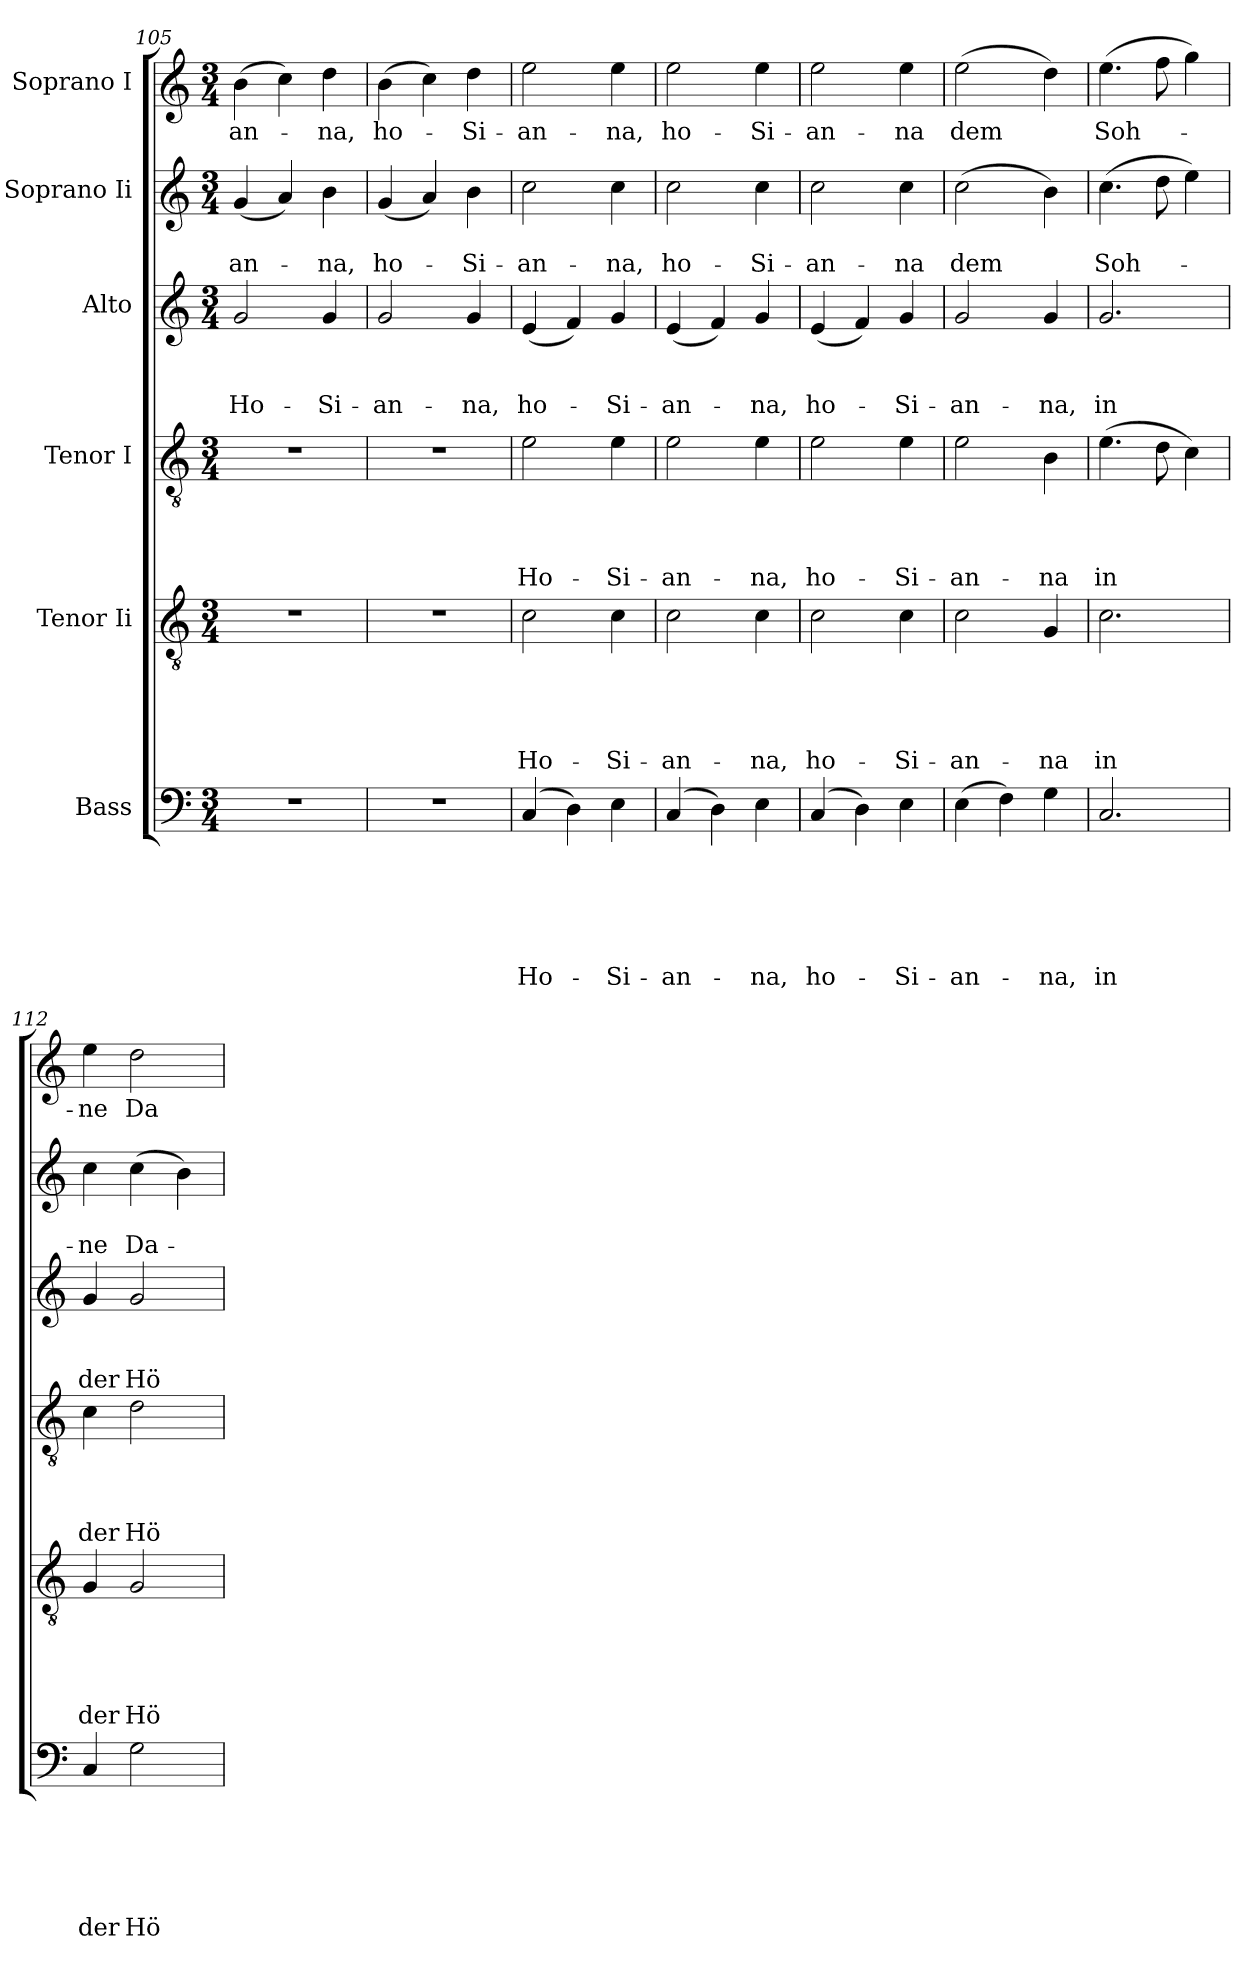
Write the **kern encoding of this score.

**kern	**text	**text	**text	**text	**text	**text	**kern	**text	**text	**text	**text	**text	**kern	**text	**text	**text	**text	**kern	**text	**text	**text	**kern	**text	**text	**kern	**text
*part6	*part6	*part6	*part6	*part6	*part6	*part6	*part5	*part5	*part5	*part5	*part5	*part5	*part4	*part4	*part4	*part4	*part4	*part3	*part3	*part3	*part3	*part2	*part2	*part2	*part1	*part1
*staff6	*staff6	*staff6	*staff6	*staff6	*staff6	*staff6	*staff5	*staff5	*staff5	*staff5	*staff5	*staff5	*staff4	*staff4	*staff4	*staff4	*staff4	*staff3	*staff3	*staff3	*staff3	*staff2	*staff2	*staff2	*staff1	*staff1
*I"Bass	*	*	*	*	*	*	*I"Tenor Ii	*	*	*	*	*	*I"Tenor I	*	*	*	*	*I"Alto	*	*	*	*I"Soprano Ii	*	*	*I"Soprano I	*
*clefF4	*	*	*	*	*	*	*clefGv2	*	*	*	*	*	*clefGv2	*	*	*	*	*clefG2	*	*	*	*clefG2	*	*	*clefG2	*
*k[]	*	*	*	*	*	*	*k[]	*	*	*	*	*	*k[]	*	*	*	*	*k[]	*	*	*	*k[]	*	*	*k[]	*
*C:	*	*	*	*	*	*	*C:	*	*	*	*	*	*C:	*	*	*	*	*C:	*	*	*	*C:	*	*	*C:	*
*M3/4	*	*	*	*	*	*	*M3/4	*	*	*	*	*	*M3/4	*	*	*	*	*M3/4	*	*	*	*M3/4	*	*	*M3/4	*
=105	=105	=105	=105	=105	=105	=105	=105	=105	=105	=105	=105	=105	=105	=105	=105	=105	=105	=105	=105	=105	=105	=105	=105	=105	=105	=105
!LO:N:vis=1	!	!	!	!	!	!	!LO:N:vis=1	!	!	!	!	!	!LO:N:vis=1	!	!	!	!	!	!	!	!LO:LY:b	!	!	!LO:LY:b	!	!LO:LY:b
2.r	.	.	.	.	.	.	2.r	.	.	.	.	.	2.r	.	.	.	.	2g/	.	.	Ho-	(<4g/	.	-an-	(>4b\	-an-
.	.	.	.	.	.	.	.	.	.	.	.	.	.	.	.	.	.	.	.	.	.	4a/)	.	.	4cc\)	.
!	!	!	!	!	!	!	!	!	!	!	!	!	!	!	!	!	!	!	!	!	!LO:LY:b	!	!	!LO:LY:b	!	!LO:LY:b
.	.	.	.	.	.	.	.	.	.	.	.	.	.	.	.	.	.	4g/	.	.	-Si-	4b\	.	-na,	4dd\	-na,
=106	=106	=106	=106	=106	=106	=106	=106	=106	=106	=106	=106	=106	=106	=106	=106	=106	=106	=106	=106	=106	=106	=106	=106	=106	=106	=106
!LO:N:vis=1	!	!	!	!	!	!	!LO:N:vis=1	!	!	!	!	!	!LO:N:vis=1	!	!	!	!	!	!	!	!LO:LY:b	!	!	!LO:LY:b	!	!LO:LY:b
2.r	.	.	.	.	.	.	2.r	.	.	.	.	.	2.r	.	.	.	.	2g/	.	.	-an-	(<4g/	.	ho-	(>4b\	ho-
.	.	.	.	.	.	.	.	.	.	.	.	.	.	.	.	.	.	.	.	.	.	4a/)	.	.	4cc\)	.
!	!	!	!	!	!	!	!	!	!	!	!	!	!	!	!	!	!	!	!	!	!LO:LY:b	!	!	!LO:LY:b	!	!LO:LY:b
.	.	.	.	.	.	.	.	.	.	.	.	.	.	.	.	.	.	4g/	.	.	-na,	4b\	.	-Si-	4dd\	-Si-
=107	=107	=107	=107	=107	=107	=107	=107	=107	=107	=107	=107	=107	=107	=107	=107	=107	=107	=107	=107	=107	=107	=107	=107	=107	=107	=107
!	!	!	!	!	!	!LO:LY:b	!	!	!	!	!	!LO:LY:b	!	!	!	!	!LO:LY:b	!	!	!	!LO:LY:b	!	!	!LO:LY:b	!	!LO:LY:b
(4C/	.	.	.	.	.	Ho-	2c\	.	.	.	.	Ho-	2e\	.	.	.	Ho-	(<4e/	.	.	ho-	2cc\	.	-an-	2ee\	-an-
4D\)	.	.	.	.	.	.	.	.	.	.	.	.	.	.	.	.	.	4f/)	.	.	.	.	.	.	.	.
!	!	!	!	!	!	!LO:LY:b	!	!	!	!	!	!LO:LY:b	!	!	!	!	!LO:LY:b	!	!	!	!LO:LY:b	!	!	!LO:LY:b	!	!LO:LY:b
4E\	.	.	.	.	.	-Si-	4c\	.	.	.	.	-Si-	4e\	.	.	.	-Si-	4g/	.	.	-Si-	4cc\	.	-na,	4ee\	-na,
=108	=108	=108	=108	=108	=108	=108	=108	=108	=108	=108	=108	=108	=108	=108	=108	=108	=108	=108	=108	=108	=108	=108	=108	=108	=108	=108
!	!	!	!	!	!	!LO:LY:b	!	!	!	!	!	!LO:LY:b	!	!	!	!	!LO:LY:b	!	!	!	!LO:LY:b	!	!	!LO:LY:b	!	!LO:LY:b
(4C/	.	.	.	.	.	-an-	2c\	.	.	.	.	-an-	2e\	.	.	.	-an-	(<4e/	.	.	-an-	2cc\	.	ho-	2ee\	ho-
4D\)	.	.	.	.	.	.	.	.	.	.	.	.	.	.	.	.	.	4f/)	.	.	.	.	.	.	.	.
!	!	!	!	!	!	!LO:LY:b	!	!	!	!	!	!LO:LY:b	!	!	!	!	!LO:LY:b	!	!	!	!LO:LY:b	!	!	!LO:LY:b	!	!LO:LY:b
4E\	.	.	.	.	.	-na,	4c\	.	.	.	.	-na,	4e\	.	.	.	-na,	4g/	.	.	-na,	4cc\	.	-Si-	4ee\	-Si-
!!LO:LB:g=z
=109	=109	=109	=109	=109	=109	=109	=109	=109	=109	=109	=109	=109	=109	=109	=109	=109	=109	=109	=109	=109	=109	=109	=109	=109	=109	=109
!	!	!	!	!	!	!LO:LY:b	!	!	!	!	!	!LO:LY:b	!	!	!	!	!LO:LY:b	!	!	!	!LO:LY:b	!	!	!LO:LY:b	!	!LO:LY:b
(4C/	.	.	.	.	.	ho-	2c\	.	.	.	.	ho-	2e\	.	.	.	ho-	(<4e/	.	.	ho-	2cc\	.	-an-	2ee\	-an-
4D\)	.	.	.	.	.	.	.	.	.	.	.	.	.	.	.	.	.	4f/)	.	.	.	.	.	.	.	.
!	!	!	!	!	!	!LO:LY:b	!	!	!	!	!	!LO:LY:b	!	!	!	!	!LO:LY:b	!	!	!	!LO:LY:b	!	!	!LO:LY:b	!	!LO:LY:b
4E\	.	.	.	.	.	-Si-	4c\	.	.	.	.	-Si-	4e\	.	.	.	-Si-	4g/	.	.	-Si-	4cc\	.	-na	4ee\	-na
=110	=110	=110	=110	=110	=110	=110	=110	=110	=110	=110	=110	=110	=110	=110	=110	=110	=110	=110	=110	=110	=110	=110	=110	=110	=110	=110
!	!	!	!	!	!	!LO:LY:b	!	!	!	!	!	!LO:LY:b	!	!	!	!	!LO:LY:b	!	!	!	!LO:LY:b	!	!	!LO:LY:b	!	!LO:LY:b
(>4E\	.	.	.	.	.	-an-	2c\	.	.	.	.	-an-	2e\	.	.	.	-an-	2g/	.	.	-an-	(>2cc\	.	dem	(>2ee\	dem
4F\)	.	.	.	.	.	.	.	.	.	.	.	.	.	.	.	.	.	.	.	.	.	.	.	.	.	.
!	!	!	!	!	!	!LO:LY:b	!	!	!	!	!	!LO:LY:b	!	!	!	!	!LO:LY:b	!	!	!	!LO:LY:b	!	!	!	!	!
4G\	.	.	.	.	.	-na,	4G/	.	.	.	.	-na	4B\	.	.	.	-na	4g/	.	.	-na,	4b\)	.	.	4dd\)	.
=111	=111	=111	=111	=111	=111	=111	=111	=111	=111	=111	=111	=111	=111	=111	=111	=111	=111	=111	=111	=111	=111	=111	=111	=111	=111	=111
!	!	!	!	!	!	!LO:LY:b	!	!	!	!	!	!LO:LY:b	!	!	!	!	!LO:LY:b	!	!	!	!LO:LY:b	!	!	!LO:LY:b	!	!LO:LY:b
2.C/	.	.	.	.	.	in	2.c\	.	.	.	.	in	(>4.e\	.	.	.	in	2.g/	.	.	in	(>4.cc\	.	Soh-	(>4.ee\	Soh-
.	.	.	.	.	.	.	.	.	.	.	.	.	8d\	.	.	.	.	.	.	.	.	8dd\	.	.	8ff\	.
.	.	.	.	.	.	.	.	.	.	.	.	.	4c\)	.	.	.	.	.	.	.	.	4ee\)	.	.	4gg\)	.
=112	=112	=112	=112	=112	=112	=112	=112	=112	=112	=112	=112	=112	=112	=112	=112	=112	=112	=112	=112	=112	=112	=112	=112	=112	=112	=112
!	!	!	!	!	!	!LO:LY:b	!	!	!	!	!	!LO:LY:b	!	!	!	!	!LO:LY:b	!	!	!	!LO:LY:b	!	!	!LO:LY:b	!	!LO:LY:b
4C/	.	.	.	.	.	der	4G/	.	.	.	.	der	4c\	.	.	.	der	4g/	.	.	der	4cc\	.	-ne	4ee\	-ne
!	!	!	!	!	!	!LO:LY:b	!	!	!	!	!	!LO:LY:b	!	!	!	!	!LO:LY:b	!	!	!	!LO:LY:b	!	!	!LO:LY:b	!	!LO:LY:b
2G\	.	.	.	.	.	Hö	2G/	.	.	.	.	Hö	2d\	.	.	.	Hö	2g/	.	.	Hö	(>4cc\	.	Da-	2dd\	Da-
.	.	.	.	.	.	.	.	.	.	.	.	.	.	.	.	.	.	.	.	.	.	4b\)	.	.	.	.
=	=	=	=	=	=	=	=	=	=	=	=	=	=	=	=	=	=	=	=	=	=	=	=	=	=	=
*-	*-	*-	*-	*-	*-	*-	*-	*-	*-	*-	*-	*-	*-	*-	*-	*-	*-	*-	*-	*-	*-	*-	*-	*-	*-	*-
